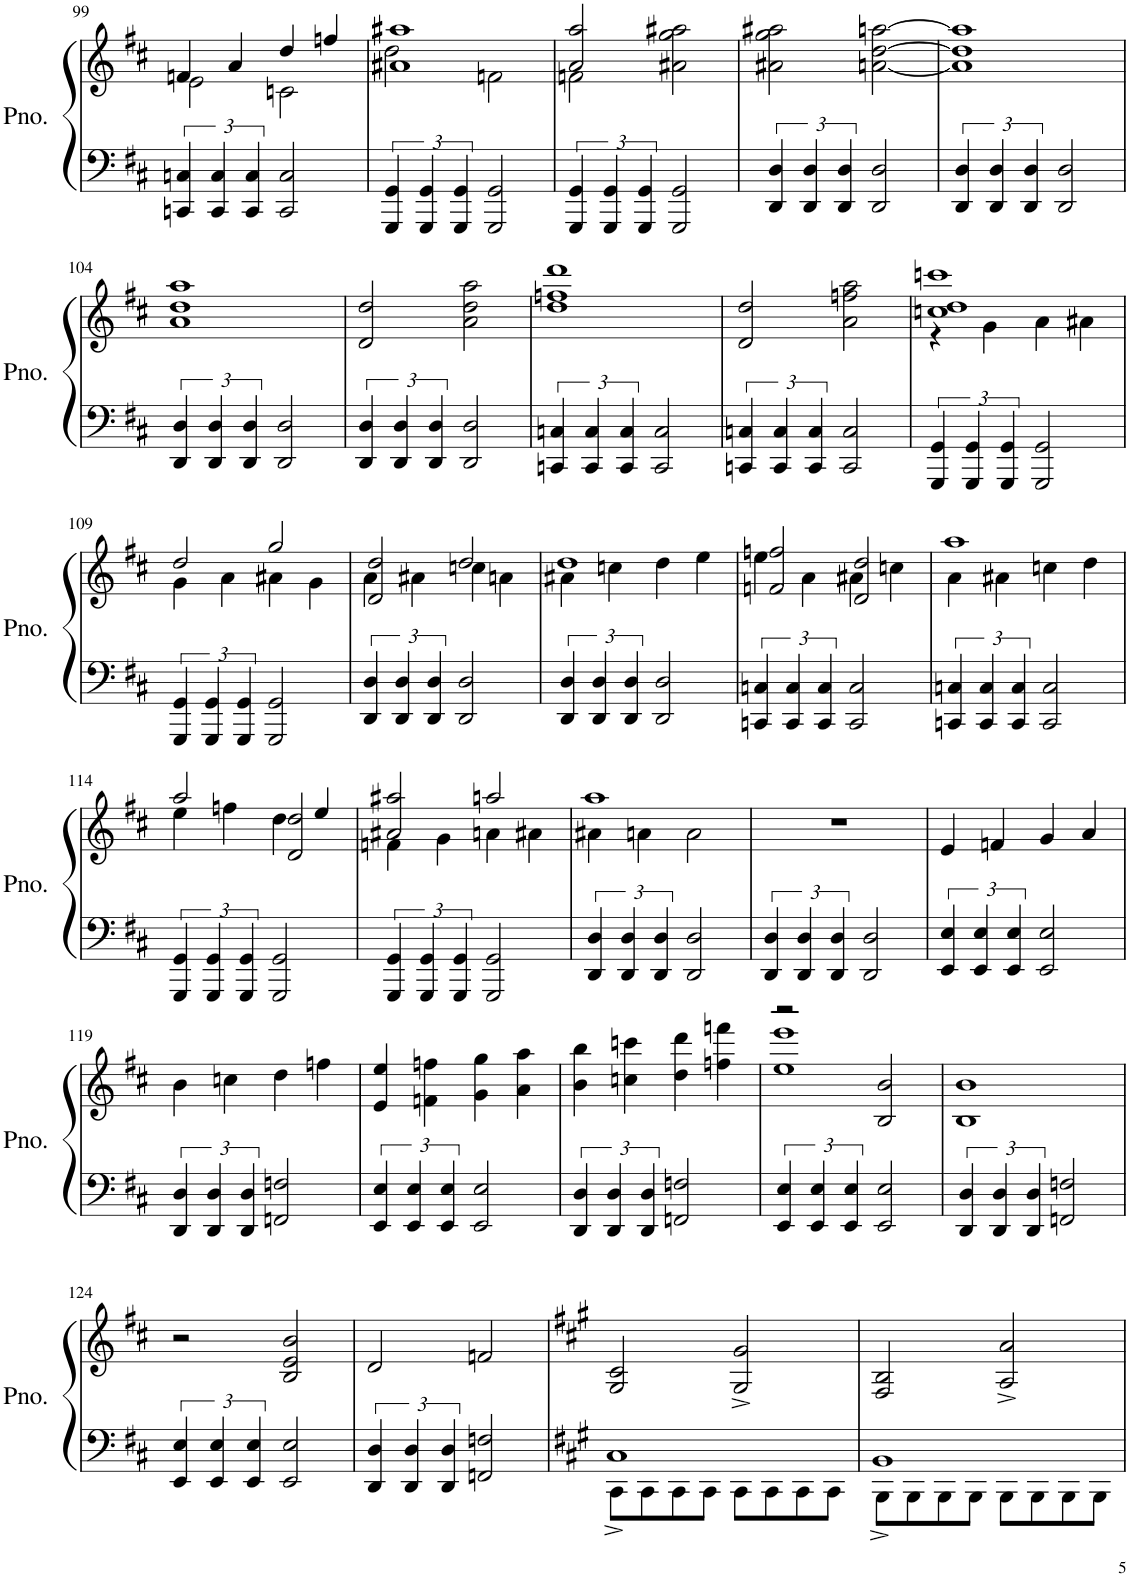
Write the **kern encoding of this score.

**kern	**kern
*part1	*part1
*staff2	*staff1
*I"Piano	*
*I'Pno.	*
!!LO:PB:g=z
*clefF4	*clefG2
*k[f#c#]	*k[f#c#]
*M4/4	*M4/4
=99	=99
*	*^
6CCn/ 6Cn/	4fn/	2e\
6CC/ 6C/	.	.
.	4a/	.
6CC/ 6C/	.	.
2CC/ 2C/	4dd/	2cn\
.	4ffn/	.
=100	=100	=100
6GGG/ 6GG/	1a#X 1aa#X	2dd\
6GGG/ 6GG/	.	.
6GGG/ 6GG/	.	.
2GGG/ 2GG/	.	2fn\
=101	=101	=101
6GGG/ 6GG/	2a/ 2aa/	2fn\
6GGG/ 6GG/	.	.
6GGG/ 6GG/	.	.
2GGG/ 2GG/	2a#X\ 2gg\ 2aa#X\	2ryy
*	*v	*v
=102	=102
6DD/ 6D/	2a#X\ 2gg\ 2aa#X\
6DD/ 6D/	.
6DD/ 6D/	.
2DD/ 2D/	[2an\ [2dd\ [2aan\
=103	=103
6DD/ 6D/	1a] 1dd] 1aa]
6DD/ 6D/	.
6DD/ 6D/	.
2DD/ 2D/	.
!!LO:LB:g=z
=104	=104
6DD/ 6D/	1a 1dd 1aa
6DD/ 6D/	.
6DD/ 6D/	.
2DD/ 2D/	.
=105	=105
6DD/ 6D/	2d/ 2dd/
6DD/ 6D/	.
6DD/ 6D/	.
2DD/ 2D/	2a\ 2dd\ 2aa\
=106	=106
6CCn/ 6Cn/	1dd 1ffn 1ddd
6CC/ 6C/	.
6CC/ 6C/	.
2CC/ 2C/	.
=107	=107
6CCn/ 6Cn/	2d/ 2dd/
6CC/ 6C/	.
6CC/ 6C/	.
2CC/ 2C/	2a\ 2ffn\ 2aa\
=108	=108
*	*^
6GGG/ 6GG/	1ccn 1dd 1cccn	4r
6GGG/ 6GG/	.	.
.	.	4g\
6GGG/ 6GG/	.	.
2GGG/ 2GG/	.	4a\
.	.	4a#X\
!!LO:LB:g=z	!!
=109	=109	=109
6GGG/ 6GG/	2dd/	4g\
6GGG/ 6GG/	.	.
.	.	4a\
6GGG/ 6GG/	.	.
2GGG/ 2GG/	2gg/	4a#X\
.	.	4g\
=110	=110	=110
6DD/ 6D/	2d/ 2dd/	4a\
6DD/ 6D/	.	.
.	.	4a#X\
6DD/ 6D/	.	.
2DD/ 2D/	2dd/	4ccn\
.	.	4an\
=111	=111	=111
6DD/ 6D/	1dd	4a#X\
6DD/ 6D/	.	.
.	.	4ccn\
6DD/ 6D/	.	.
2DD/ 2D/	.	4dd\
.	.	4ee\
=112	=112	=112
6CCn/ 6Cn/	2fn/ 2ffn/	4ee\
6CC/ 6C/	.	.
.	.	4a\
6CC/ 6C/	.	.
2CC/ 2C/	2d/ 2dd/	4a#X\
.	.	4ccn\
=113	=113	=113
6CCn/ 6Cn/	1aa	4a\
6CC/ 6C/	.	.
.	.	4a#X\
6CC/ 6C/	.	.
2CC/ 2C/	.	4ccn\
.	.	4dd\
!!LO:LB:g=z	!!
=114	=114	=114
6GGG/ 6GG/	2aa/	4ee\
6GGG/ 6GG/	.	.
.	.	4ffn\
6GGG/ 6GG/	.	.
2GGG/ 2GG/	2d/ 2dd/	4dd\
.	.	4ee/
=115	=115	=115
6GGG/ 6GG/	2a#X/ 2aa#X/	4fn\
6GGG/ 6GG/	.	.
.	.	4g\
6GGG/ 6GG/	.	.
2GGG/ 2GG/	2aan/	4an\
.	.	4a#X\
=116	=116	=116
6DD/ 6D/	1aa	4a#X\
6DD/ 6D/	.	.
.	.	4an\
6DD/ 6D/	.	.
2DD/ 2D/	.	2a\
*	*v	*v
=117	=117
6DD/ 6D/	1r
6DD/ 6D/	.
6DD/ 6D/	.
2DD/ 2D/	.
=118	=118
6EE/ 6E/	4e/
6EE/ 6E/	.
.	4fn/
6EE/ 6E/	.
2EE/ 2E/	4g/
.	4a/
!!LO:LB:g=z
=119	=119
6DD/ 6D/	4b\
6DD/ 6D/	.
.	4ccn\
6DD/ 6D/	.
2FFn/ 2Fn/	4dd\
.	4ffn\
=120	=120
6EE/ 6E/	4e/ 4ee/
6EE/ 6E/	.
.	4fn\ 4ffn\
6EE/ 6E/	.
2EE/ 2E/	4g\ 4gg\
.	4a\ 4aa\
=121	=121
6DD/ 6D/	4b\ 4bb\
6DD/ 6D/	.
.	4ccn\ 4cccn\
6DD/ 6D/	.
2FFn/ 2Fn/	4dd\ 4ddd\
.	4ffn\ 4fffn\
=122	=122
*	*^
6EE/ 6E/	2r	1ee 1eee
6EE/ 6E/	.	.
6EE/ 6E/	.	.
2EE/ 2E/	2B/ 2b/	.
*	*v	*v
=123	=123
6DD/ 6D/	1B 1b
6DD/ 6D/	.
6DD/ 6D/	.
2FFn/ 2Fn/	.
!!LO:LB:g=z
=124	=124
6EE/ 6E/	2r
6EE/ 6E/	.
6EE/ 6E/	.
2EE/ 2E/	2B/ 2e/ 2b/
=125	=125
6DD/ 6D/	2d/
6DD/ 6D/	.
6DD/ 6D/	.
2FFn/ 2Fn/	2fn/
=126	=126
*k[f#c#g#]	*k[f#c#g#]
*^	*
1C#	8CC#^\L	2G#/ 2c#/
.	8CC#\	.
.	8CC#\	.
.	8CC#\J	.
.	8CC#\L	2G#/^ 2g#/^
.	8CC#\	.
.	8CC#\	.
.	8CC#\J	.
=127	=127	=127
1BB	8BBB^\L	2F#/ 2B/
.	8BBB\	.
.	8BBB\	.
.	8BBB\J	.
.	8BBB\L	2A/^ 2a/^
.	8BBB\	.
.	8BBB\	.
.	8BBB\J	.
*v	*v	*
=	=
*-	*-
